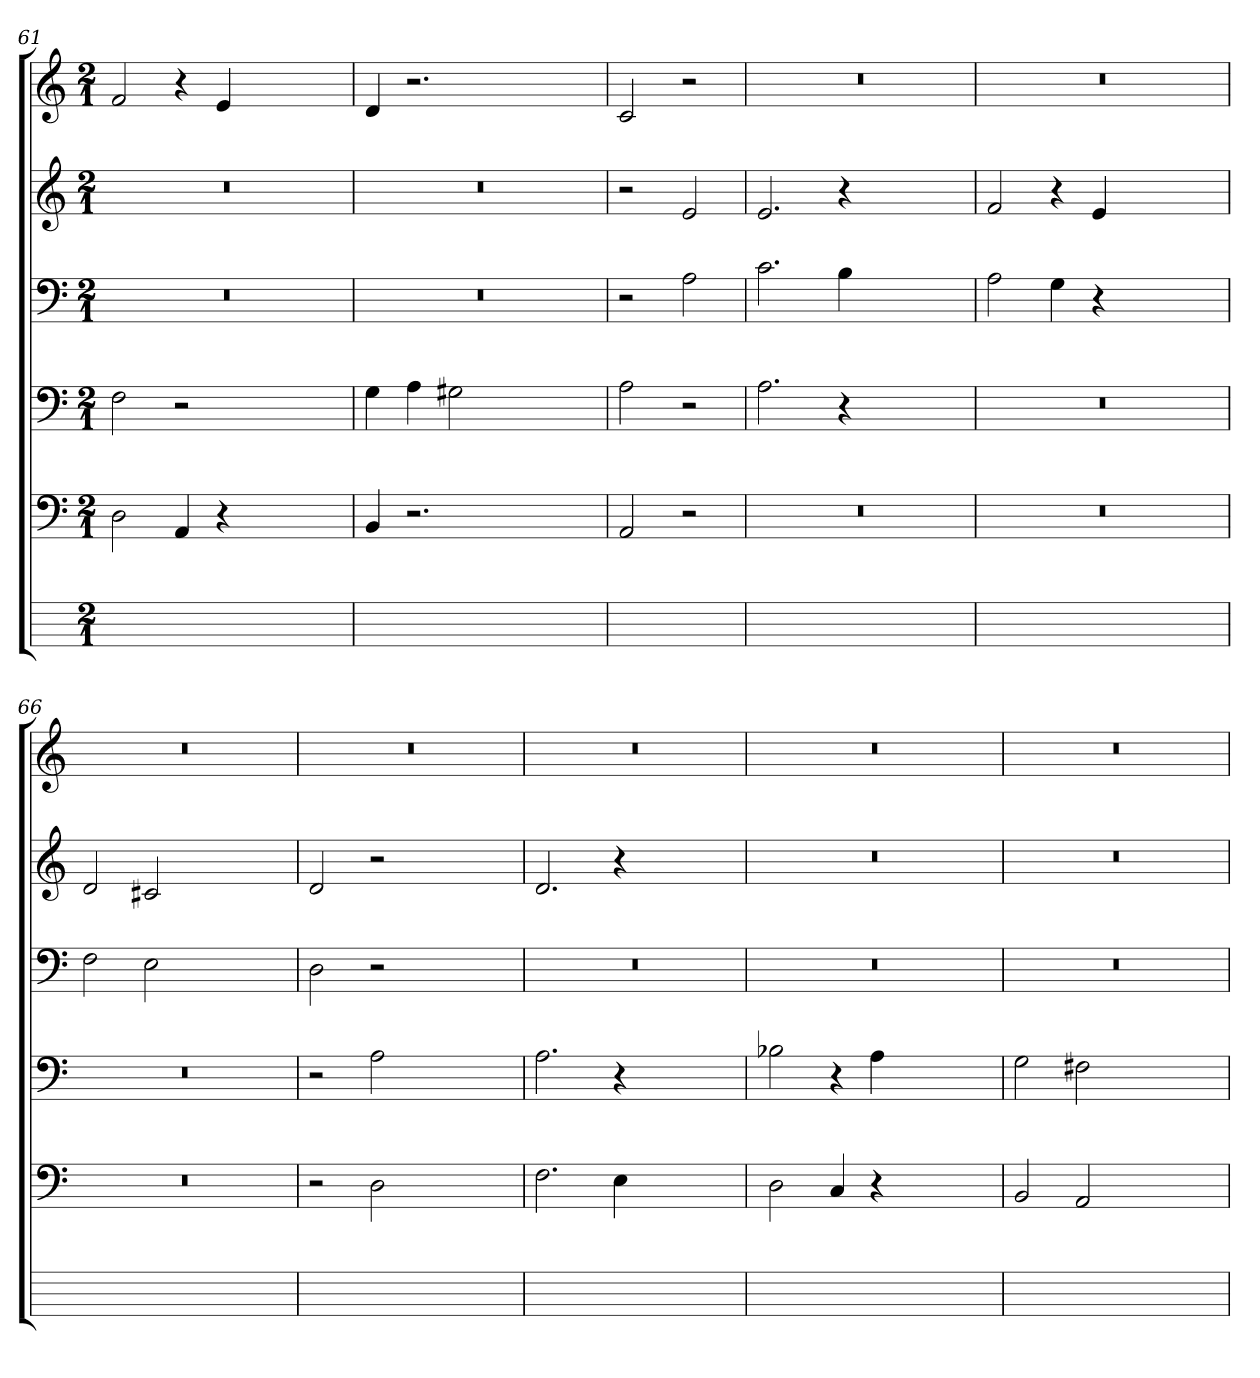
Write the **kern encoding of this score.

**kern	**kern	**kern	**kern	**kern	**kern
*part6	*part5	*part4	*part3	*part2	*part1
*staff6	*staff5	*staff4	*staff3	*staff2	*staff1
*	*clefF4	*clefF4	*clefF4	*clefG2	*clefG2
*	*k[]	*k[]	*k[]	*k[]	*k[]
*	*C:	*C:	*C:	*C:	*C:
*M2/1	*M2/1	*M2/1	*M2/1	*M2/1	*M2/1
=61	=61	=61	=61	=61	=61
0ryy	2D	2F	0r	0r	2f
.	4AA	2r	.	.	4r
.	4r	.	.	.	4e
.	1ryy	1ryy	.	.	1ryy
=62	=62	=62	=62	=62	=62
0ryy	4BB	4G	0r	0r	4d
.	2.r	4Ai	.	.	2.r
.	.	2G#Xj	.	.	.
.	1ryy	1ryy	.	.	1ryy
=63	=63	=63	=63	=63	=63
1ryy	2AA	2A	2r	2r	2c
.	2r	2r	2A	2e	2r
=64	=64	=64	=64	=64	=64
0ryy	0r	2.AZ	2.c	2.e	0r
.	.	4r	4B	4r	.
.	.	1ryy	1ryy	1ryy	.
=65	=65	=65	=65	=65	=65
0ryy	0r	0r	2A	2f	0r
.	.	.	4G	4r	.
.	.	.	4r	4e	.
.	.	.	1ryy	1ryy	.
=66	=66	=66	=66	=66	=66
0ryy	0r	0r	2F	2d	0r
.	.	.	2E	2c#X	.
.	.	.	1ryy	1ryy	.
=67	=67	=67	=67	=67	=67
0ryy	2r	2r	2D	2d	0r
.	2D	2A	2r	2r	.
.	1ryy	1ryy	1ryy	1ryy	.
=68	=68	=68	=68	=68	=68
0ryy	2.F	2.A	0r	2.dZ	0r
.	4E	4r	.	4r	.
.	1ryy	1ryy	.	1ryy	.
=69	=69	=69	=69	=69	=69
0ryy	2D	2B-X	0r	0r	0r
.	4C	4r	.	.	.
.	4r	4A	.	.	.
.	1ryy	1ryy	.	.	.
=70	=70	=70	=70	=70	=70
0ryy	2BBV	2G	0r	0r	0r
.	2AA	2F#X	.	.	.
.	1ryy	1ryy	.	.	.
=	=	=	=	=	=
*-	*-	*-	*-	*-	*-
